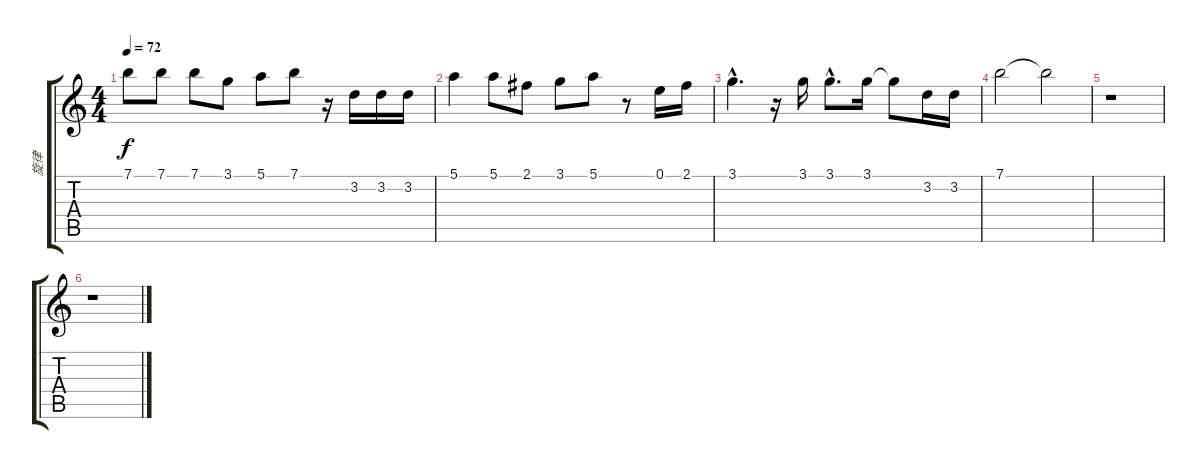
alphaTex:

\track ("旋律" "旋律") {instrument electricguitarjazz}
\staff {score tabs}
\tuning (E4 B3 G3 D3 A2 E2) {hide}
\ts (4 4)
\tempo 72
\clef g2
\ks c
7.1.8{dy f} 7.1.8 7.1.8 3.1.8 5.1.8 7.1.8 r.16 3.2.16 3.2.16 3.2.16 |
5.1.4 5.1.8 2.1.8 3.1.8 5.1.8 r.8 0.1.16 2.1.16 |
3.1{hac}.4{d} r.16 3.1.16 3.1{hac}.8{d} 3.1.16 3.1{t}.8 3.2.16 3.2.16 |
7.1.2 7.1{t}.2 |
r.1 |
r.1
